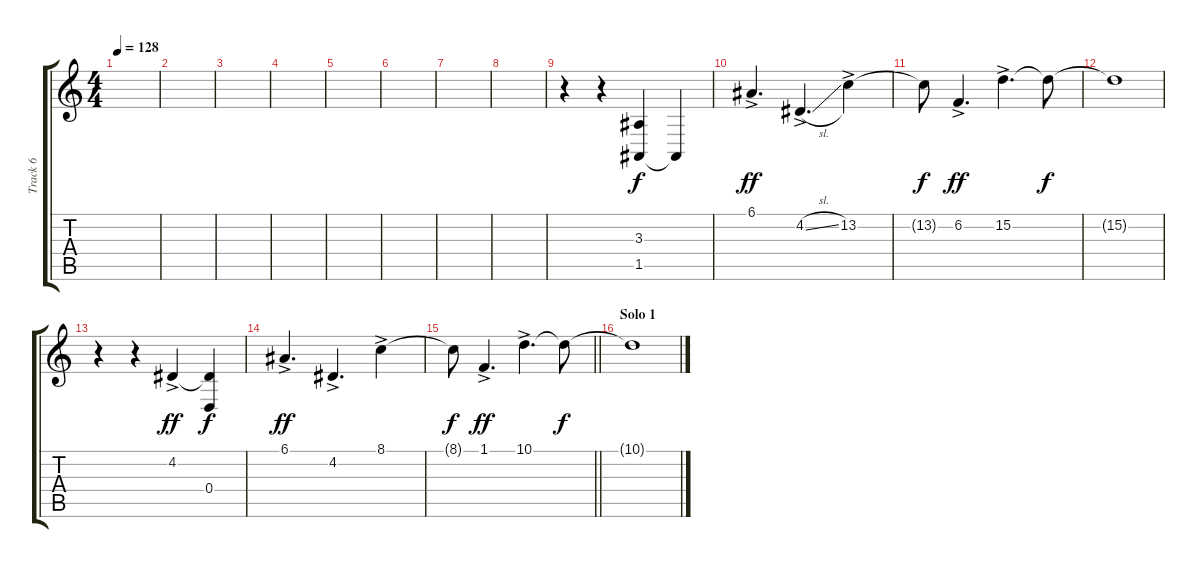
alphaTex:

\track ("Track 6" "Track 6") {instrument tremolostrings}
\staff {score tabs}
\tuning (E4 B3 G3 D3 A2 E2) {hide}
\ts (4 4)
\tempo 128
\clef g2
\ks c
|
|
|
|
|
|
|
|
r.4 r.4 (3.3 1.5).4 1.5{t}.4 |
6.1{ac}.4{d dy ff} 4.2{sl ac}.4{d} 13.2{ac}.4 |
13.2{t}.8{dy f} 6.2{ac}.4{d dy ff} 15.2{ac}.4{d volume 0} 15.2{t}.8{dy f} |
15.2{t}.1 |
r.4{volume 13} r.4 4.2{ac}.4{dy ff} (4.2{t} 0.4).4{dy f} |
6.1{ac}.4{d dy ff} 4.2{ac}.4{d} 8.1{ac}.4 |
\barLineRight lightlight
8.1{t}.8{dy f} 1.1{ac}.4{d dy ff} 10.1{ac}.4{d volume 0} 10.1{t}.8{dy f} |
\section ("" "Solo 1")
10.1{t}.1
